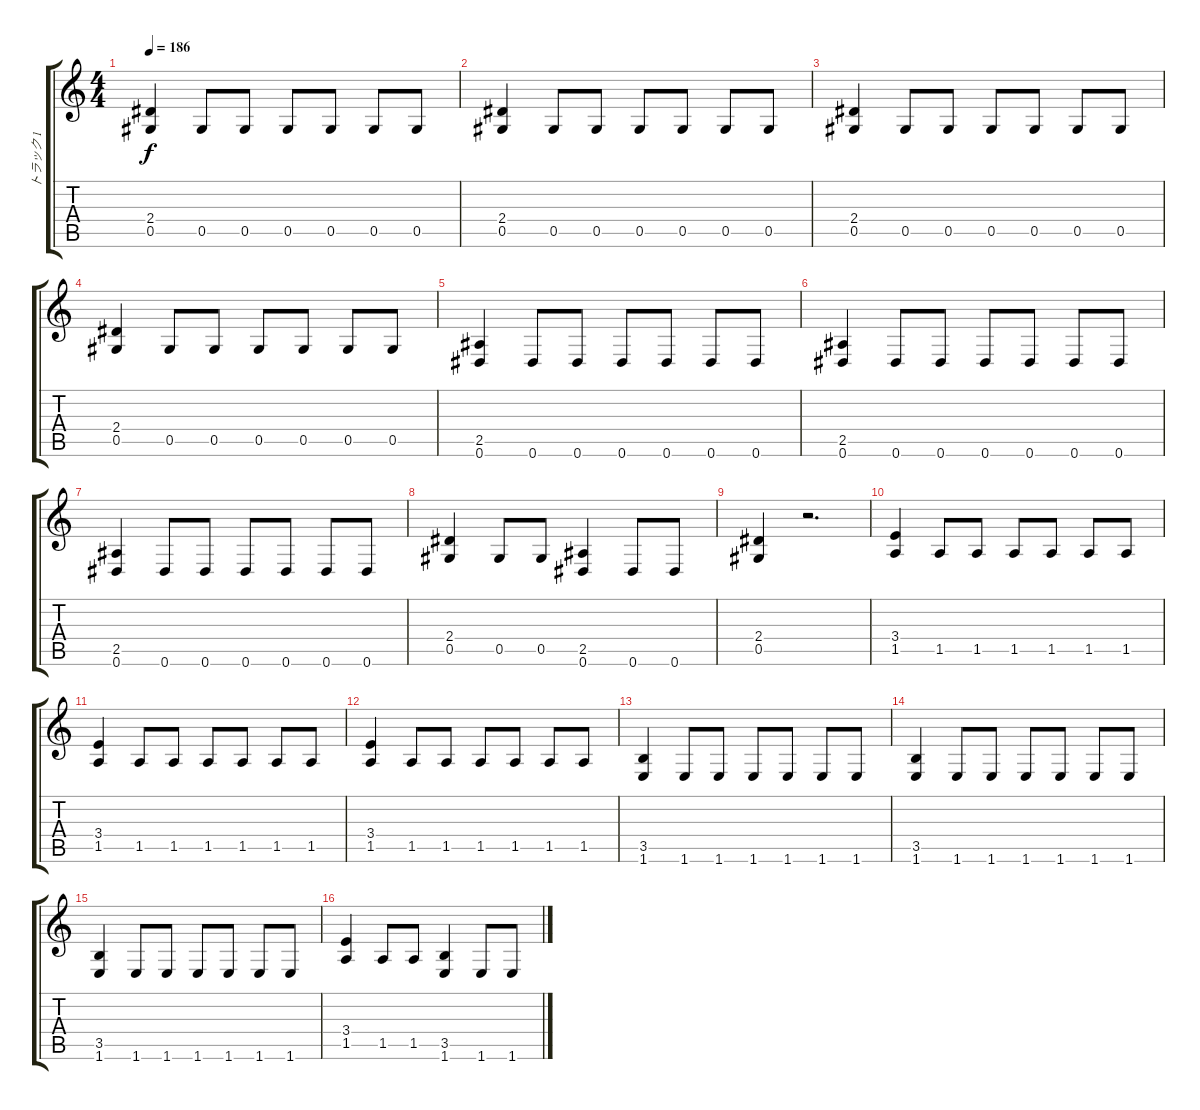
\track ("トラック 1" "トラック 1") {instrument distortionguitar}
\staff {score tabs}
\tuning (Eb4 Bb3 Gb3 Db3 Ab2 Eb2) {hide}
\ts (4 4)
\tempo 186
\clef g2
\ks c
(2.4 0.5).4{dy f} 0.5.8 0.5.8 0.5.8 0.5.8 0.5.8 0.5.8 |
(2.4 0.5).4 0.5.8 0.5.8 0.5.8 0.5.8 0.5.8 0.5.8 |
(2.4 0.5).4 0.5.8 0.5.8 0.5.8 0.5.8 0.5.8 0.5.8 |
(2.4 0.5).4 0.5.8 0.5.8 0.5.8 0.5.8 0.5.8 0.5.8 |
(2.5 0.6).4 0.6.8 0.6.8 0.6.8 0.6.8 0.6.8 0.6.8 |
(2.5 0.6).4 0.6.8 0.6.8 0.6.8 0.6.8 0.6.8 0.6.8 |
(2.5 0.6).4 0.6.8 0.6.8 0.6.8 0.6.8 0.6.8 0.6.8 |
(2.4 0.5).4 0.5.8 0.5.8 (2.5 0.6).4 0.6.8 0.6.8 |
(2.4 0.5).4 r.2{d} |
(3.4 1.5).4 1.5.8 1.5.8 1.5.8 1.5.8 1.5.8 1.5.8 |
(3.4 1.5).4 1.5.8 1.5.8 1.5.8 1.5.8 1.5.8 1.5.8 |
(3.4 1.5).4 1.5.8 1.5.8 1.5.8 1.5.8 1.5.8 1.5.8 |
(3.5 1.6).4 1.6.8 1.6.8 1.6.8 1.6.8 1.6.8 1.6.8 |
(3.5 1.6).4 1.6.8 1.6.8 1.6.8 1.6.8 1.6.8 1.6.8 |
(3.5 1.6).4 1.6.8 1.6.8 1.6.8 1.6.8 1.6.8 1.6.8 |
(3.4 1.5).4 1.5.8 1.5.8 (3.5 1.6).4 1.6.8 1.6.8
